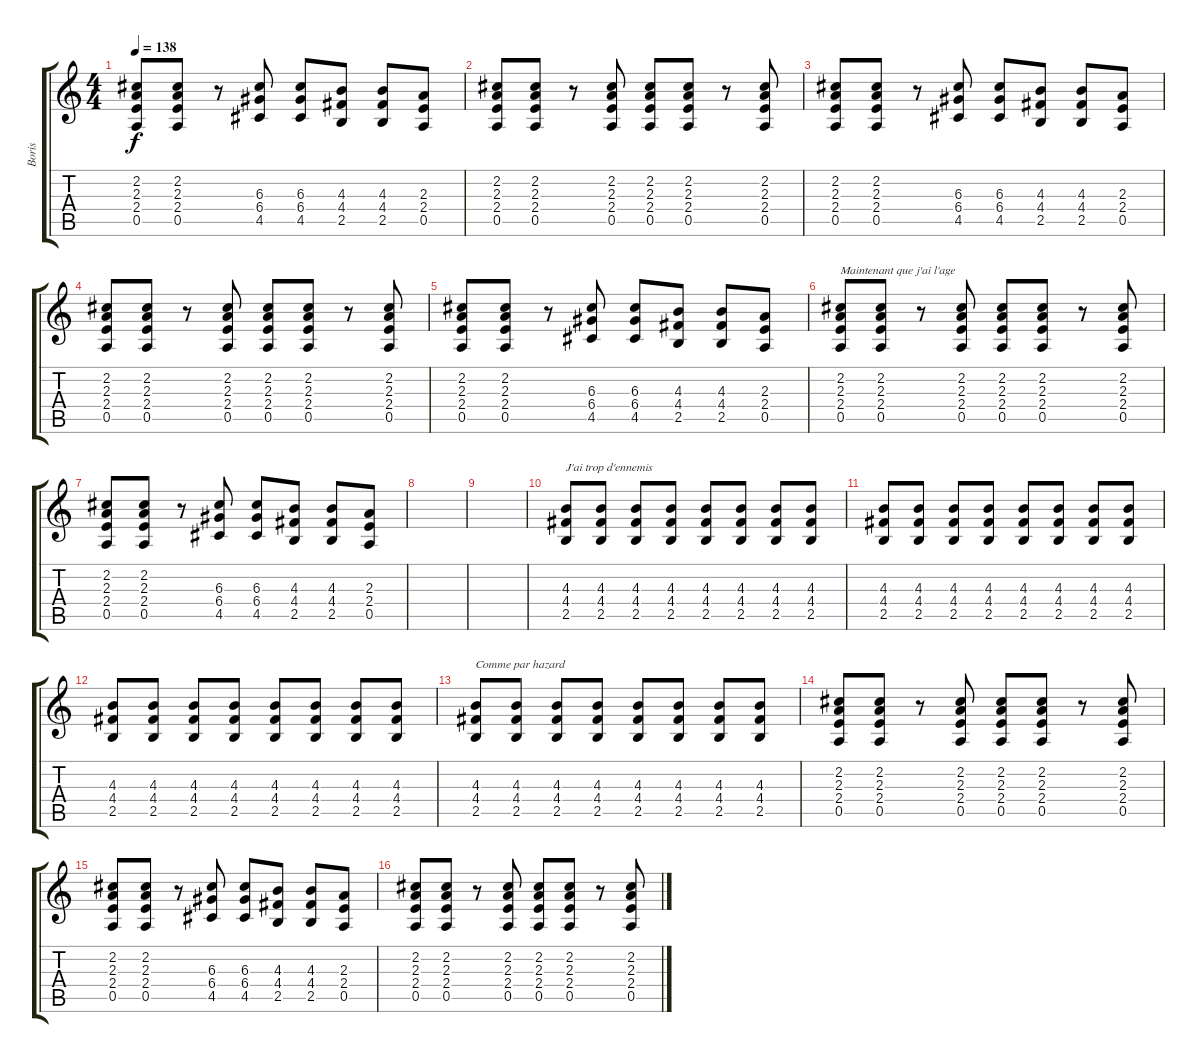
\track ("Boris" "Boris") {instrument distortionguitar}
\staff {score tabs}
\tuning (E4 B3 G3 D3 A2 E2) {hide}
\ts (4 4)
\tempo 138
\clef g2
\ks c
(2.2 2.3 2.4 0.5).8{dy f} (2.2 2.3 2.4 0.5).8 r.8 (6.3 6.4 4.5).8 (6.3 6.4 4.5).8 (4.3 4.4 2.5).8 (4.3 4.4 2.5).8 (2.3 2.4 0.5).8 |
(2.2 2.3 2.4 0.5).8 (2.2 2.3 2.4 0.5).8 r.8 (2.2 2.3 2.4 0.5).8 (2.2 2.3 2.4 0.5).8 (2.2 2.3 2.4 0.5).8 r.8 (2.2 2.3 2.4 0.5).8 |
(2.2 2.3 2.4 0.5).8 (2.2 2.3 2.4 0.5).8 r.8 (6.3 6.4 4.5).8 (6.3 6.4 4.5).8 (4.3 4.4 2.5).8 (4.3 4.4 2.5).8 (2.3 2.4 0.5).8 |
(2.2 2.3 2.4 0.5).8 (2.2 2.3 2.4 0.5).8 r.8 (2.2 2.3 2.4 0.5).8 (2.2 2.3 2.4 0.5).8 (2.2 2.3 2.4 0.5).8 r.8 (2.2 2.3 2.4 0.5).8 |
(2.2 2.3 2.4 0.5).8 (2.2 2.3 2.4 0.5).8 r.8 (6.3 6.4 4.5).8 (6.3 6.4 4.5).8 (4.3 4.4 2.5).8 (4.3 4.4 2.5).8 (2.3 2.4 0.5).8 |
(2.2 2.3 2.4 0.5).8{txt "Maintenant que j'ai l'age"} (2.2 2.3 2.4 0.5).8 r.8 (2.2 2.3 2.4 0.5).8 (2.2 2.3 2.4 0.5).8 (2.2 2.3 2.4 0.5).8 r.8 (2.2 2.3 2.4 0.5).8 |
(2.2 2.3 2.4 0.5).8 (2.2 2.3 2.4 0.5).8 r.8 (6.3 6.4 4.5).8 (6.3 6.4 4.5).8 (4.3 4.4 2.5).8 (4.3 4.4 2.5).8 (2.3 2.4 0.5).8 |
|
|
(4.3 4.4 2.5).8{txt "J'ai trop d'ennemis"} (4.3 4.4 2.5).8 (4.3 4.4 2.5).8 (4.3 4.4 2.5).8 (4.3 4.4 2.5).8 (4.3 4.4 2.5).8 (4.3 4.4 2.5).8 (4.3 4.4 2.5).8 |
(4.3 4.4 2.5).8 (4.3 4.4 2.5).8 (4.3 4.4 2.5).8 (4.3 4.4 2.5).8 (4.3 4.4 2.5).8 (4.3 4.4 2.5).8 (4.3 4.4 2.5).8 (4.3 4.4 2.5).8 |
(4.3 4.4 2.5).8 (4.3 4.4 2.5).8 (4.3 4.4 2.5).8 (4.3 4.4 2.5).8 (4.3 4.4 2.5).8 (4.3 4.4 2.5).8 (4.3 4.4 2.5).8 (4.3 4.4 2.5).8 |
(4.3 4.4 2.5).8{txt "Comme par hazard"} (4.3 4.4 2.5).8 (4.3 4.4 2.5).8 (4.3 4.4 2.5).8 (4.3 4.4 2.5).8 (4.3 4.4 2.5).8 (4.3 4.4 2.5).8 (4.3 4.4 2.5).8 |
(2.2 2.3 2.4 0.5).8 (2.2 2.3 2.4 0.5).8 r.8 (2.2 2.3 2.4 0.5).8 (2.2 2.3 2.4 0.5).8 (2.2 2.3 2.4 0.5).8 r.8 (2.2 2.3 2.4 0.5).8 |
(2.2 2.3 2.4 0.5).8 (2.2 2.3 2.4 0.5).8 r.8 (6.3 6.4 4.5).8 (6.3 6.4 4.5).8 (4.3 4.4 2.5).8 (4.3 4.4 2.5).8 (2.3 2.4 0.5).8 |
(2.2 2.3 2.4 0.5).8 (2.2 2.3 2.4 0.5).8 r.8 (2.2 2.3 2.4 0.5).8 (2.2 2.3 2.4 0.5).8 (2.2 2.3 2.4 0.5).8 r.8 (2.2 2.3 2.4 0.5).8
